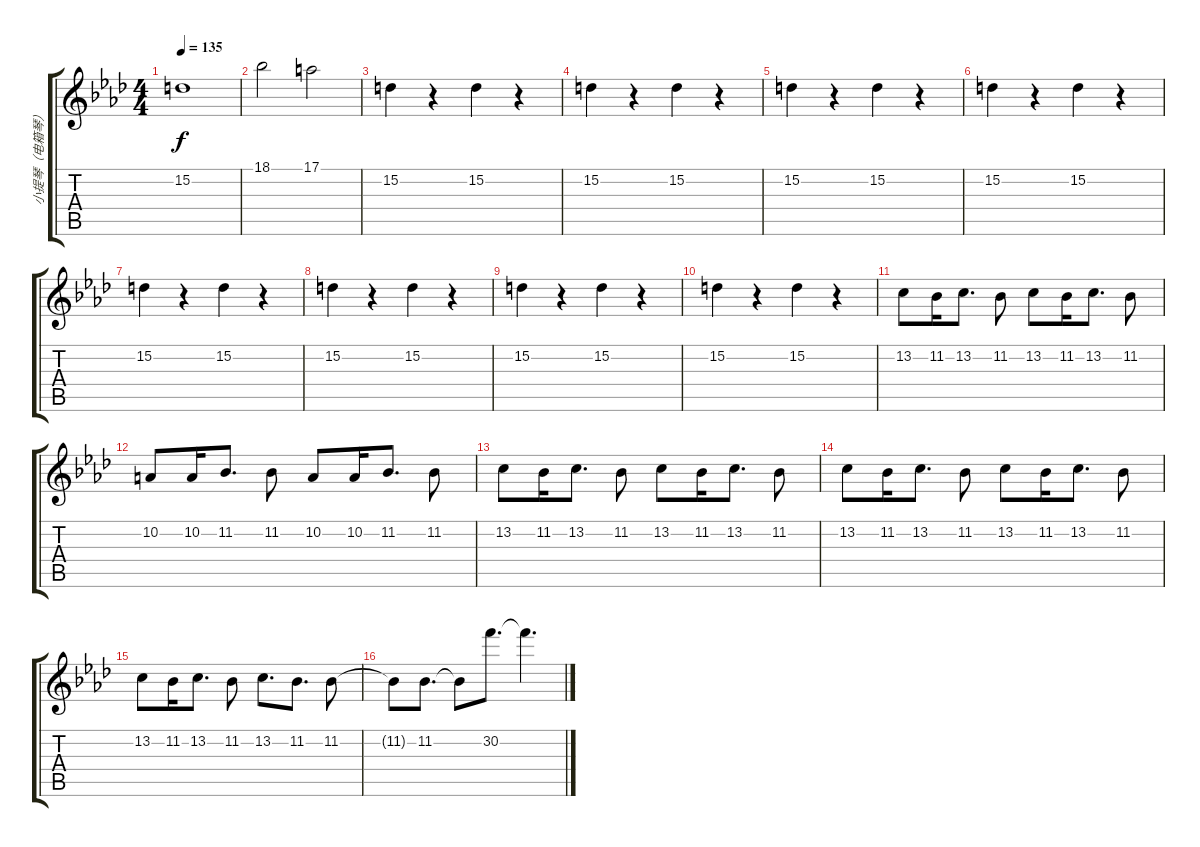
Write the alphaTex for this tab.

\track ("小提琴（电箱琴）" "小提琴（电箱琴）") {instrument violin}
\staff {score tabs}
\tuning (E4 B3 G3 D3 A2 E2) {hide}
\ts (4 4)
\tempo 135
\clef g2
\ks ab
15.2.1{dy f} |
18.1.2 17.1.2 |
15.2.4 r.4 15.2.4 r.4 |
15.2.4 r.4 15.2.4 r.4 |
15.2.4 r.4 15.2.4 r.4 |
15.2.4 r.4 15.2.4 r.4 |
15.2.4 r.4 15.2.4 r.4 |
15.2.4 r.4 15.2.4 r.4 |
15.2.4 r.4 15.2.4 r.4 |
15.2.4 r.4 15.2.4 r.4 |
13.2.8 11.2.16 13.2.8{d} 11.2.8 13.2.8 11.2.16 13.2.8{d} 11.2.8 |
10.2.8 10.2.16 11.2.8{d} 11.2.8 10.2.8 10.2.16 11.2.8{d} 11.2.8 |
13.2.8 11.2.16 13.2.8{d} 11.2.8 13.2.8 11.2.16 13.2.8{d} 11.2.8 |
13.2.8 11.2.16 13.2.8{d} 11.2.8 13.2.8 11.2.16 13.2.8{d} 11.2.8 |
13.2.8 11.2.16 13.2.8{d} 11.2.8 13.2.8{d} 11.2.8{d} 11.2.8 |
11.2{t}.8 11.2.8{d} 11.2{t}.8 30.2.8{d} 30.2{t}.4{d}
